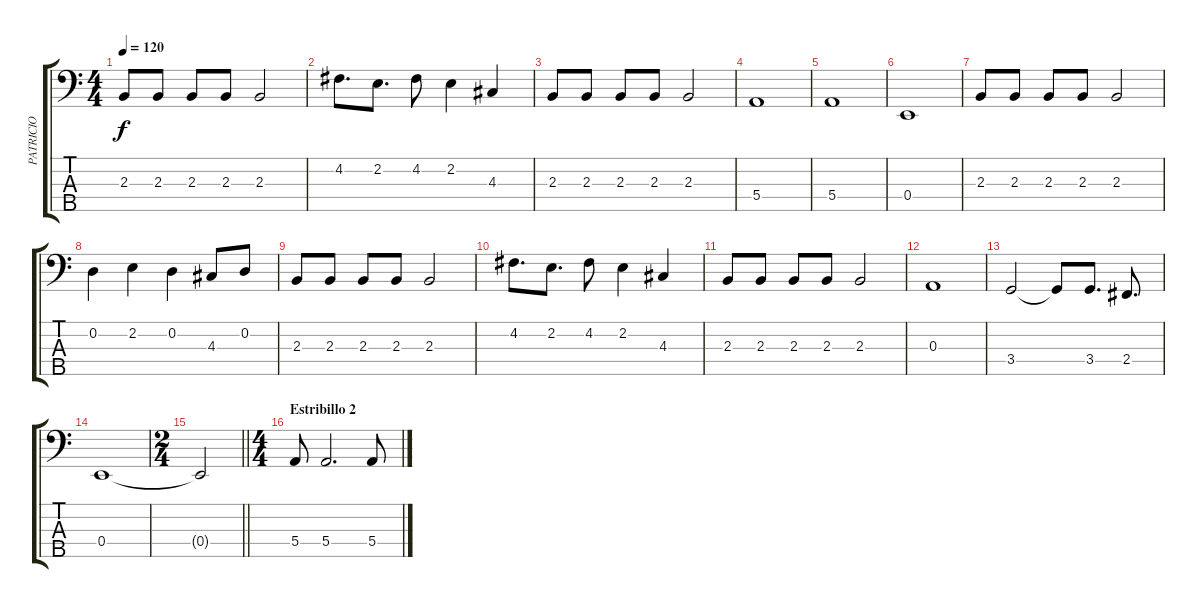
\track ("PATRICIO" "PATRICIO") {instrument electricbassfinger}
\staff {score tabs}
\tuning (G2 D2 A1 E1 B0) {hide}
\ts (4 4)
\tempo 120
\clef f4
\ks c
2.3.8{dy f} 2.3.8 2.3.8 2.3.8 2.3.2 |
4.2.8{d} 2.2.8{d} 4.2.8 2.2.4 4.3.4 |
2.3.8 2.3.8 2.3.8 2.3.8 2.3.2 |
5.4.1 |
5.4.1 |
0.4.1 |
2.3.8 2.3.8 2.3.8 2.3.8 2.3.2 |
0.2.4 2.2.4 0.2.4 4.3.8 0.2.8 |
2.3.8 2.3.8 2.3.8 2.3.8 2.3.2 |
4.2.8{d} 2.2.8{d} 4.2.8 2.2.4 4.3.4 |
2.3.8 2.3.8 2.3.8 2.3.8 2.3.2 |
0.3.1 |
3.4.2 3.4{t}.8 3.4.8{d} 2.4.8{d} |
0.4.1 |
\ts (2 4)
\barLineRight lightlight
0.4{t}.2 |
\ts (4 4)
\section ("" "Estribillo 2")
5.4.8 5.4.2{d} 5.4.8
